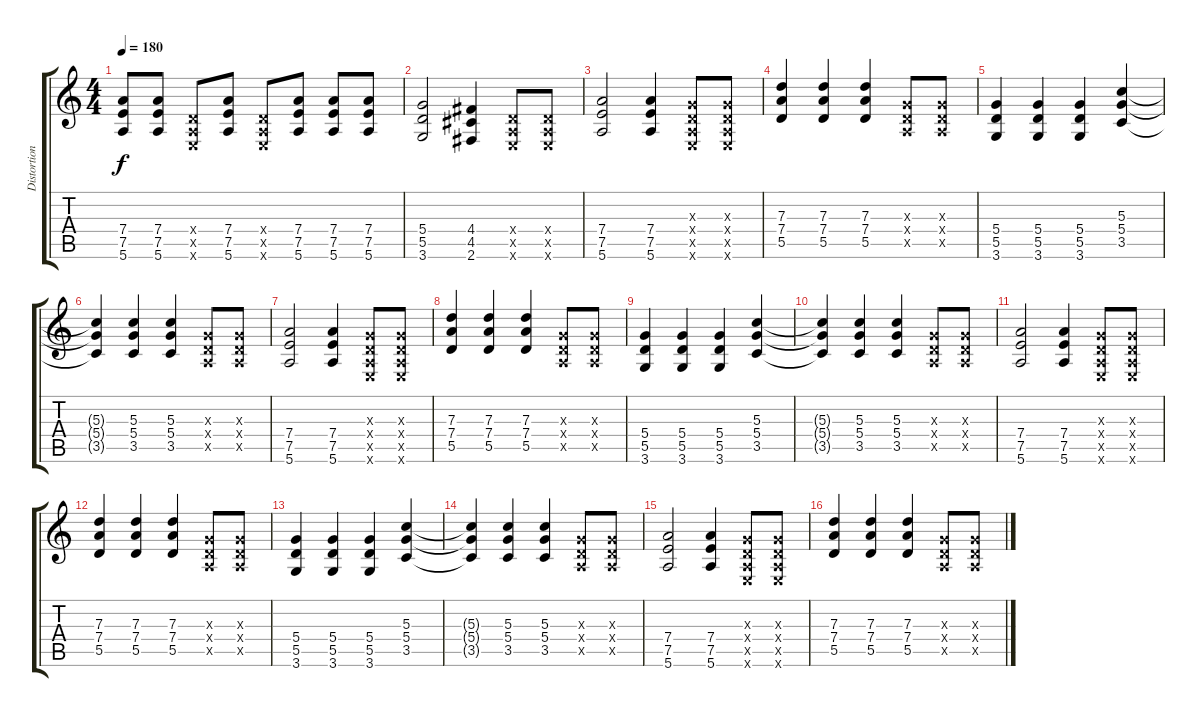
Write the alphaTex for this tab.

\track ("Distortion Guitar" "Distortion") {instrument overdrivenguitar}
\staff {score tabs}
\tuning (E4 B3 G3 D3 A2 E2) {hide}
\ts (4 4)
\tempo 180
\clef g2
\ks c
(7.4 7.5 5.6).8{dy f} (7.4 7.5 5.6).8 (0.4{x} 0.5{x} 0.6{x}).8 (7.4 7.5 5.6).8 (0.4{x} 0.5{x} 0.6{x}).8 (7.4 7.5 5.6).8 (7.4 7.5 5.6).8 (7.4 7.5 5.6).8 |
(5.4 5.5 3.6).2 (4.4 4.5 2.6).4 (0.4{x} 0.5{x} 0.6{x}).8 (0.4{x} 0.5{x} 0.6{x}).8 |
(7.4 7.5 5.6).2 (7.4 7.5 5.6).4 (0.3{x} 0.4{x} 0.5{x} 0.6{x}).8 (0.3{x} 0.4{x} 0.5{x} 0.6{x}).8 |
(7.3 7.4 5.5).4 (7.3 7.4 5.5).4 (7.3 7.4 5.5).4 (0.3{x} 0.4{x} 0.5{x}).8 (0.3{x} 0.4{x} 0.5{x}).8 |
(5.4 5.5 3.6).4 (5.4 5.5 3.6).4 (5.4 5.5 3.6).4 (5.3 5.4 3.5).4 |
(5.3{t} 5.4{t} 3.5{t}).4 (5.3 5.4 3.5).4 (5.3 5.4 3.5).4 (0.3{x} 0.4{x} 0.5{x}).8 (0.3{x} 0.4{x} 0.5{x}).8 |
(7.4 7.5 5.6).2 (7.4 7.5 5.6).4 (0.3{x} 0.4{x} 0.5{x} 0.6{x}).8 (0.3{x} 0.4{x} 0.5{x} 0.6{x}).8 |
(7.3 7.4 5.5).4 (7.3 7.4 5.5).4 (7.3 7.4 5.5).4 (0.3{x} 0.4{x} 0.5{x}).8 (0.3{x} 0.4{x} 0.5{x}).8 |
(5.4 5.5 3.6).4 (5.4 5.5 3.6).4 (5.4 5.5 3.6).4 (5.3 5.4 3.5).4 |
(5.3{t} 5.4{t} 3.5{t}).4 (5.3 5.4 3.5).4 (5.3 5.4 3.5).4 (0.3{x} 0.4{x} 0.5{x}).8 (0.3{x} 0.4{x} 0.5{x}).8 |
(7.4 7.5 5.6).2 (7.4 7.5 5.6).4 (0.3{x} 0.4{x} 0.5{x} 0.6{x}).8 (0.3{x} 0.4{x} 0.5{x} 0.6{x}).8 |
(7.3 7.4 5.5).4 (7.3 7.4 5.5).4 (7.3 7.4 5.5).4 (0.3{x} 0.4{x} 0.5{x}).8 (0.3{x} 0.4{x} 0.5{x}).8 |
(5.4 5.5 3.6).4 (5.4 5.5 3.6).4 (5.4 5.5 3.6).4 (5.3 5.4 3.5).4 |
(5.3{t} 5.4{t} 3.5{t}).4 (5.3 5.4 3.5).4 (5.3 5.4 3.5).4 (0.3{x} 0.4{x} 0.5{x}).8 (0.3{x} 0.4{x} 0.5{x}).8 |
(7.4 7.5 5.6).2 (7.4 7.5 5.6).4 (0.3{x} 0.4{x} 0.5{x} 0.6{x}).8 (0.3{x} 0.4{x} 0.5{x} 0.6{x}).8 |
(7.3 7.4 5.5).4 (7.3 7.4 5.5).4 (7.3 7.4 5.5).4 (0.3{x} 0.4{x} 0.5{x}).8 (0.3{x} 0.4{x} 0.5{x}).8
